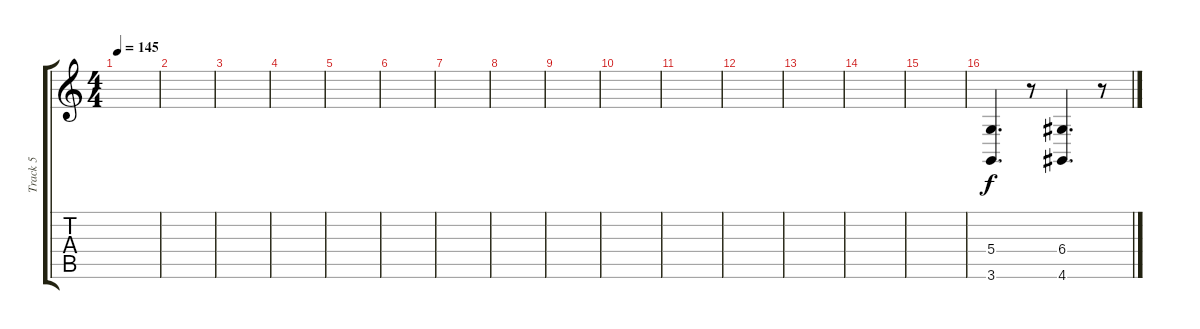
\track ("Track 5" "Track 5") {instrument frenchhorn}
\staff {score tabs}
\tuning (E4 B3 G3 D3 A2 E2) {hide}
\ts (4 4)
\tempo 145
\clef g2
\ks c
|
|
|
|
|
|
|
|
|
|
|
|
|
|
|
(5.4 3.6).4{d} r.8 (6.4 4.6).4{d} r.8
